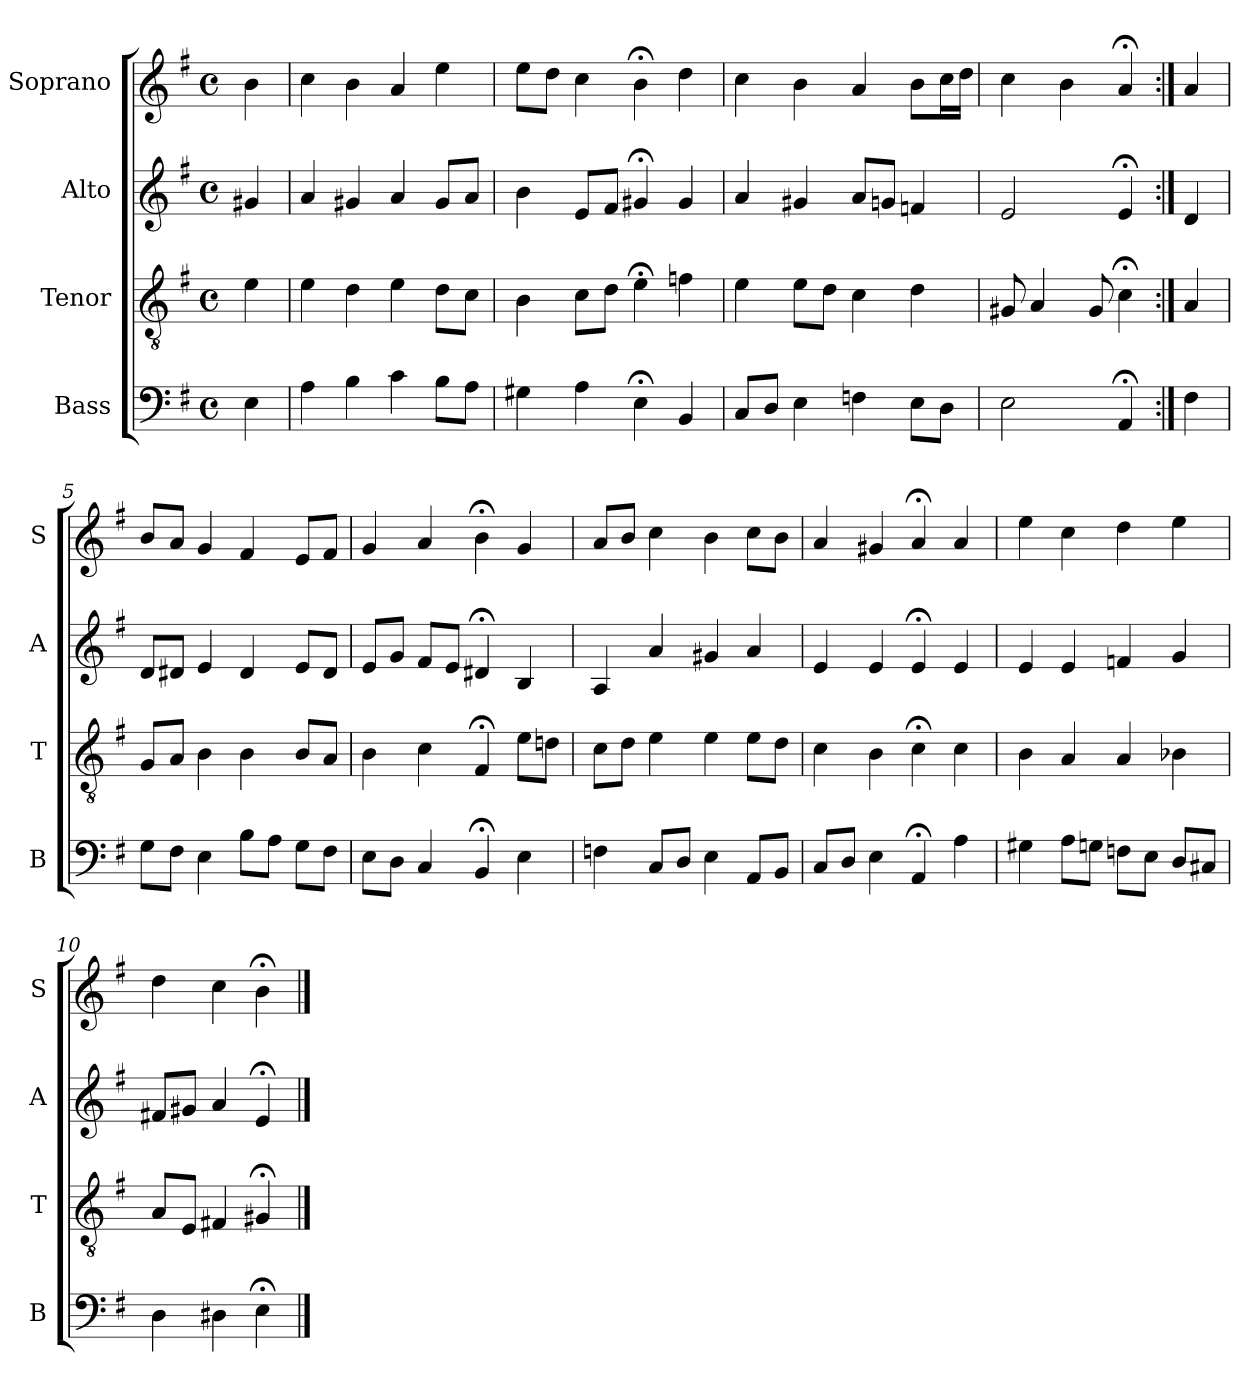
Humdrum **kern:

**kern	**kern	**kern	**kern
*part4	*part3	*part2	*part1
*staff4	*staff3	*staff2	*staff1
*I"Bass	*I"Tenor	*I"Alto	*I"Soprano
*I'B	*I'T	*I'A	*I'S
*clefF4	*clefGv2	*clefG2	*clefG2
*k[f#]	*k[f#]	*k[f#]	*k[f#]
*M4/4	*M4/4	*M4/4	*M4/4
*met(c)	*met(c)	*met(c)	*met(c)
*MM100	*MM100	*MM100	*MM100
=	=	=	=
4E	4e	4g#X	4b
=1	=1	=1	=1
4A	4e	4a	4cc
4B	4d	4g#X	4b
4c	4e	4a	4a
8BL	8dL	8g#L	4ee
8AJ	8cJ	8aJ	.
=2	=2	=2	=2
4G#X	4B	4b	8eeL
.	.	.	8ddJ
4A	8cL	8eL	4cc
.	8dJ	8f#J	.
4E;<	4e;<	4g#X;<	4b;<
4BB	4fn	4g#	4dd
=3	=3	=3	=3
8CL	4e	4a	4cc
8DJ	.	.	.
4E	8eL	4g#X	4b
.	8dJ	.	.
4Fn	4c	8aL	4a
.	.	8gnJ	.
8EL	4d	4fn	8bL
8DJ	.	.	16ccL
.	.	.	16ddJJ
=4	=4	=4	=4
2E	8G#X	2e	4cc
.	4A	.	.
.	.	.	4b
.	8G#	.	.
4AA;<	4c;<	4e;<	4a;<
=:|!	=:|!	=:|!	=:|!
4F#	4A	4d	4a
=5	=5	=5	=5
8GL	8GL	8dL	8bL
8F#J	8AJ	8d#XJ	8aJ
4E	4B	4e	4g
8BL	4B	4d#	4f#
8AJ	.	.	.
8GL	8BL	8eL	8eL
8F#J	8AJ	8d#J	8f#J
=6	=6	=6	=6
8EL	4B	8eL	4g
8DJ	.	8gJ	.
4C	4c	8f#L	4a
.	.	8eJ	.
4BB;<	4F#;<	4d#X;<	4b;<
4E	8eL	4B	4g
.	8dnJ	.	.
=7	=7	=7	=7
4Fn	8cL	4A	8aL
.	8dJ	.	8bJ
8CL	4e	4a	4cc
8DJ	.	.	.
4E	4e	4g#X	4b
8AAL	8eL	4a	8ccL
8BBJ	8dJ	.	8bJ
=8	=8	=8	=8
8CL	4c	4e	4a
8DJ	.	.	.
4E	4B	4e	4g#X
4AA;<	4c;<	4e;<	4a;<
4A	4c	4e	4a
=9	=9	=9	=9
4G#X	4B	4e	4ee
8AL	4A	4e	4cc
8GnJ	.	.	.
8FnL	4A	4fn	4dd
8EJ	.	.	.
8DL	4B-X	4g	4ee
8C#XJ	.	.	.
=10	=10	=10	=10
4D	8AL	8f#XL	4dd
.	8EJ	8g#XJ	.
4D#X	4F#X	4a	4cc
4E;<	4G#X;<	4e;<	4b;<
==	==	==	==
*-	*-	*-	*-
